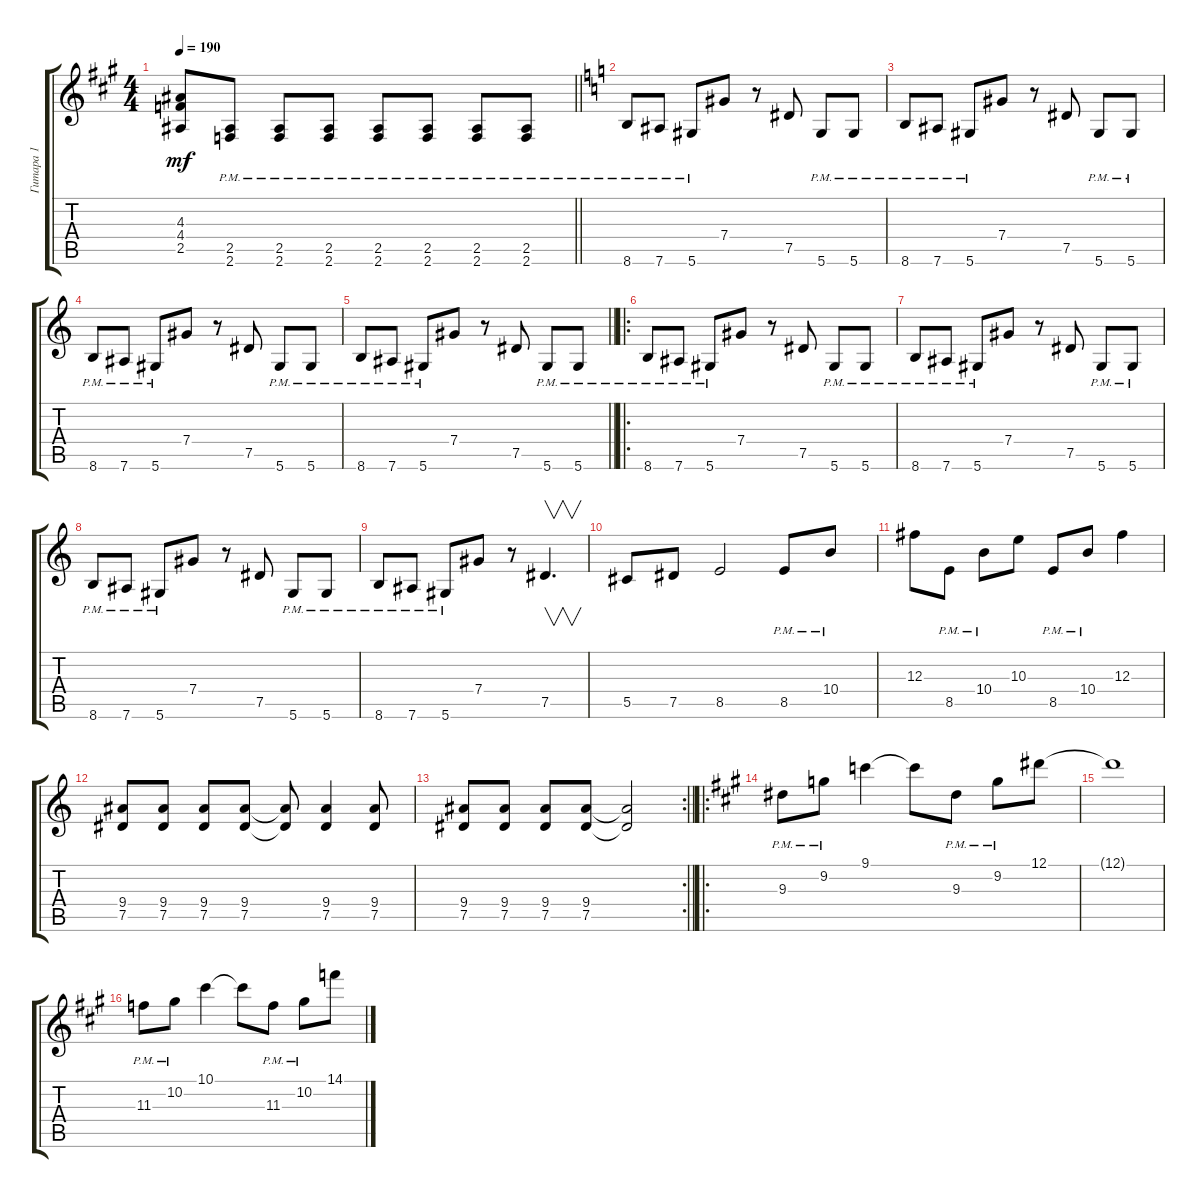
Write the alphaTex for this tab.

\track ("Гитара 1" "Гитара 1") {instrument distortionguitar}
\staff {score tabs}
\tuning (Eb4 Bb3 Gb3 Db3 Ab2 Eb2) {hide}
\ts (4 4)
\tempo 190
\clef g2
\barLineRight lightlight
\ks a
(4.3{t} 4.4{t} 2.5{t}).8{dy mf} (2.5{pm} 2.6{pm}).8 (2.5{pm} 2.6{pm}).8 (2.5{pm} 2.6{pm}).8 (2.5{pm} 2.6{pm}).8 (2.5{pm} 2.6{pm}).8 (2.5{pm} 2.6{pm}).8 (2.5{pm} 2.6{pm}).8 |
\ks c
8.6{pm}.8 7.6{pm}.8 5.6{pm}.8 7.4.8 r.8 7.5.8 5.6{pm}.8 5.6{pm}.8 |
8.6{pm}.8 7.6{pm}.8 5.6{pm}.8 7.4.8 r.8 7.5.8 5.6{pm}.8 5.6{pm}.8 |
8.6{pm}.8 7.6{pm}.8 5.6{pm}.8 7.4.8 r.8 7.5.8 5.6{pm}.8 5.6{pm}.8 |
\barLineRight lightlight
8.6{pm}.8 7.6{pm}.8 5.6{pm}.8 7.4.8 r.8 7.5.8 5.6{pm}.8 5.6{pm}.8 |
\ro
8.6{pm}.8 7.6{pm}.8 5.6{pm}.8 7.4.8 r.8 7.5.8 5.6{pm}.8 5.6{pm}.8 |
8.6{pm}.8 7.6{pm}.8 5.6{pm}.8 7.4.8 r.8 7.5.8 5.6{pm}.8 5.6{pm}.8 |
8.6{pm}.8 7.6{pm}.8 5.6{pm}.8 7.4.8 r.8 7.5.8 5.6{pm}.8 5.6{pm}.8 |
8.6{pm}.8 7.6{pm}.8 5.6{pm}.8 7.4.8 r.8 7.5.4{v d} |
5.5.8 7.5.8 8.5.2 8.5{pm}.8 10.4{pm}.8 |
12.3.8 8.5{pm}.8 10.4{pm}.8 10.3.8 8.5{pm}.8 10.4{pm}.8 12.3.4 |
(9.4 7.5).8 (9.4 7.5).8 (9.4 7.5).8 (9.4 7.5).8 (9.4{t} 7.5{t}).8 (9.4 7.5).4 (9.4 7.5).8 |
\rc 2
\barLineRight lightlight
(9.4 7.5).8 (9.4 7.5).8 (9.4 7.5).8 (9.4 7.5).8 (9.4{t} 7.5{t}).2 |
\ro
\ks a
9.3{pm}.8 9.2{pm}.8 9.1.4 9.1{t}.8 9.3{pm}.8 9.2{pm}.8 12.1.8 |
12.1{t}.1 |
11.3{pm}.8 10.2{pm}.8 10.1.4 10.1{t}.8 11.3{pm}.8 10.2{pm}.8 14.1.8
